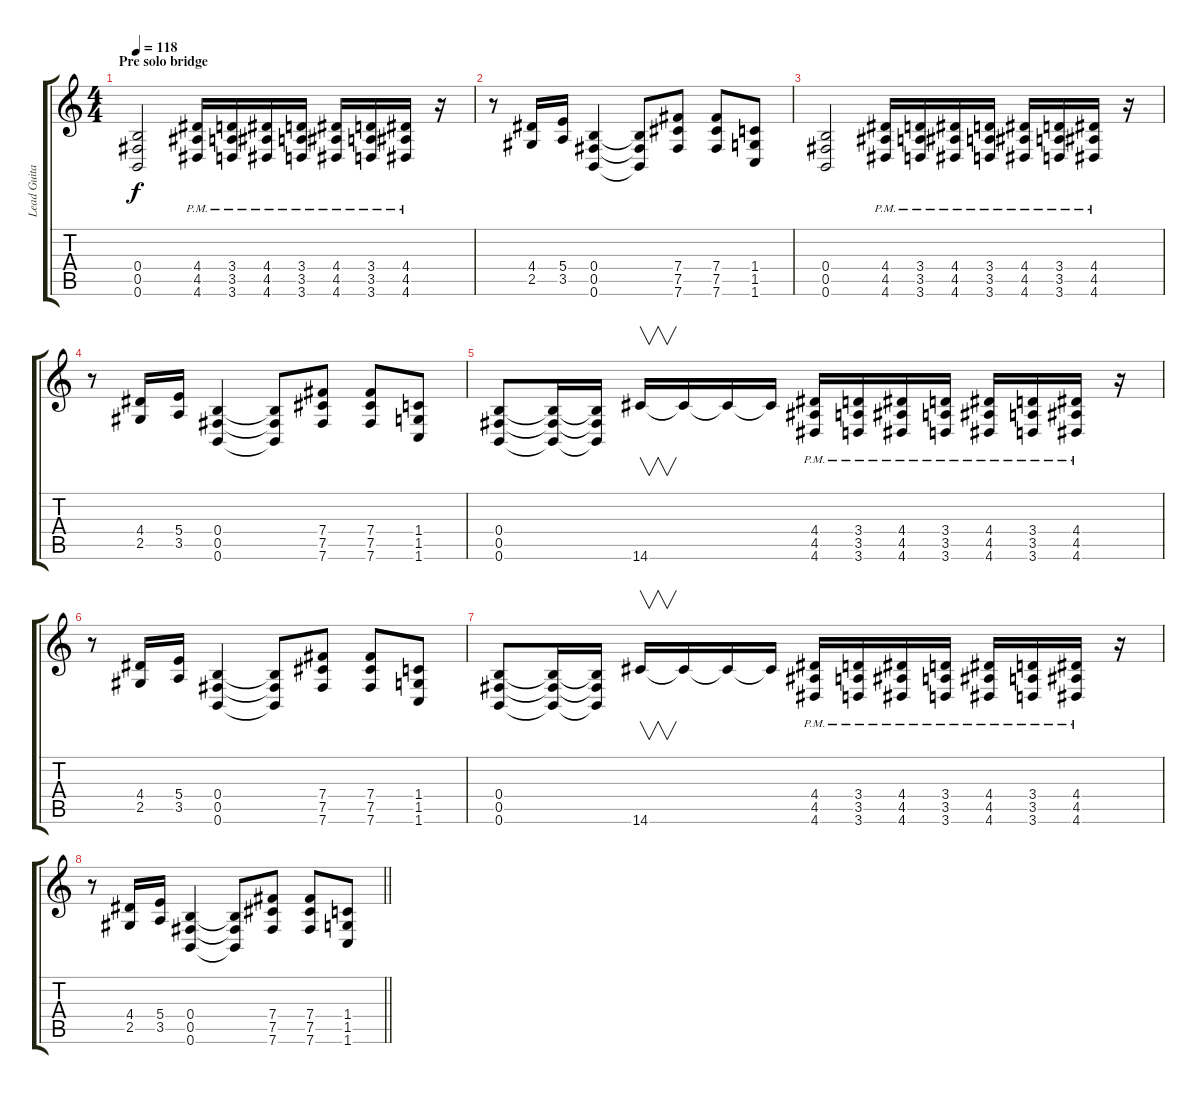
\track ("Lead Guitar" "Lead Guita") {instrument distortionguitar}
\staff {score tabs}
\tuning (Db4 Ab3 E3 B2 Gb2 B1) {hide}
\ts (4 4)
\section ("" "Pre solo bridge")
\tempo 118
\clef g2
\ks c
(0.4 0.5 0.6).2{dy f volume 16 balance 0} (4.4{pm} 4.5{pm} 4.6{pm}).16 (3.4{pm} 3.5{pm} 3.6{pm}).16 (4.4{pm} 4.5{pm} 4.6{pm}).16 (3.4{pm} 3.5{pm} 3.6{pm}).16 (4.4{pm} 4.5{pm} 4.6{pm}).16 (3.4{pm} 3.5{pm} 3.6{pm}).16 (4.4{pm} 4.5{pm} 4.6{pm}).16 r.16 |
r.8 (4.4 2.5).16 (5.4 3.5).16 (0.4 0.5 0.6).4 (0.4{t} 0.5{t} 0.6{t}).8 (7.4 7.5 7.6).8 (7.4 7.5 7.6).8 (1.4 1.5 1.6).8 |
(0.4 0.5 0.6).2 (4.4{pm} 4.5{pm} 4.6{pm}).16 (3.4{pm} 3.5{pm} 3.6{pm}).16 (4.4{pm} 4.5{pm} 4.6{pm}).16 (3.4{pm} 3.5{pm} 3.6{pm}).16 (4.4{pm} 4.5{pm} 4.6{pm}).16 (3.4{pm} 3.5{pm} 3.6{pm}).16 (4.4{pm} 4.5{pm} 4.6{pm}).16 r.16 |
r.8 (4.4 2.5).16 (5.4 3.5).16 (0.4 0.5 0.6).4 (0.4{t} 0.5{t} 0.6{t}).8 (7.4 7.5 7.6).8 (7.4 7.5 7.6).8 (1.4 1.5 1.6).8 |
(0.4 0.5 0.6).8 (0.4{t} 0.5{t} 0.6{t}).16 (0.4{t} 0.5{t} 0.6{t}).16 14.6.16{v} 14.6{t}.16 14.6{t}.16 14.6{t}.16 (4.4{pm} 4.5{pm} 4.6{pm}).16 (3.4{pm} 3.5{pm} 3.6{pm}).16 (4.4{pm} 4.5{pm} 4.6{pm}).16 (3.4{pm} 3.5{pm} 3.6{pm}).16 (4.4{pm} 4.5{pm} 4.6{pm}).16 (3.4{pm} 3.5{pm} 3.6{pm}).16 (4.4{pm} 4.5{pm} 4.6{pm}).16 r.16 |
r.8 (4.4 2.5).16 (5.4 3.5).16 (0.4 0.5 0.6).4 (0.4{t} 0.5{t} 0.6{t}).8 (7.4 7.5 7.6).8 (7.4 7.5 7.6).8 (1.4 1.5 1.6).8 |
(0.4 0.5 0.6).8 (0.4{t} 0.5{t} 0.6{t}).16 (0.4{t} 0.5{t} 0.6{t}).16 14.6.16{v} 14.6{t}.16 14.6{t}.16 14.6{t}.16 (4.4{pm} 4.5{pm} 4.6{pm}).16 (3.4{pm} 3.5{pm} 3.6{pm}).16 (4.4{pm} 4.5{pm} 4.6{pm}).16 (3.4{pm} 3.5{pm} 3.6{pm}).16 (4.4{pm} 4.5{pm} 4.6{pm}).16 (3.4{pm} 3.5{pm} 3.6{pm}).16 (4.4{pm} 4.5{pm} 4.6{pm}).16 r.16 |
\barLineRight lightlight
r.8 (4.4 2.5).16 (5.4 3.5).16 (0.4 0.5 0.6).4 (0.4{t} 0.5{t} 0.6{t}).8 (7.4 7.5 7.6).8 (7.4 7.5 7.6).8 (1.4 1.5 1.6).8
